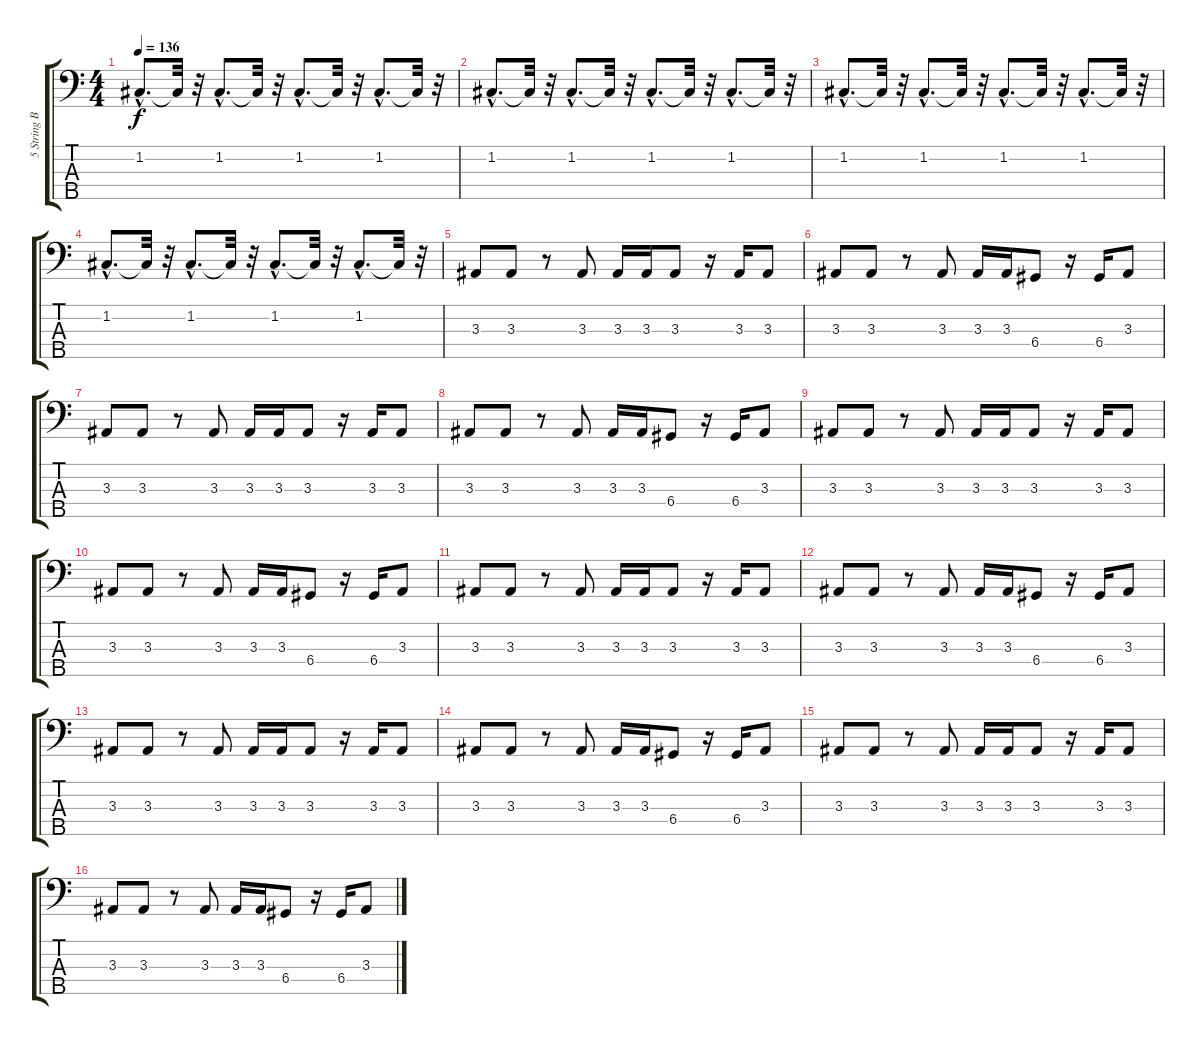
\track ("5 String Bass" "5 String B") {instrument electricbasspick}
\staff {score tabs}
\tuning (F2 C2 G1 D1 A0) {hide}
\ts (4 4)
\tempo 136
\clef f4
\ks c
1.2{hac}.8{d dy f instrument electricbasspick} 1.2{t}.32 r.32 1.2{hac}.8{d} 1.2{t}.32 r.32 1.2{hac}.8{d} 1.2{t}.32 r.32 1.2{hac}.8{d} 1.2{t}.32 r.32 |
1.2{hac}.8{d} 1.2{t}.32 r.32 1.2{hac}.8{d} 1.2{t}.32 r.32 1.2{hac}.8{d} 1.2{t}.32 r.32 1.2{hac}.8{d} 1.2{t}.32 r.32 |
1.2{hac}.8{d} 1.2{t}.32 r.32 1.2{hac}.8{d} 1.2{t}.32 r.32 1.2{hac}.8{d} 1.2{t}.32 r.32 1.2{hac}.8{d} 1.2{t}.32 r.32 |
1.2{hac}.8{d} 1.2{t}.32 r.32 1.2{hac}.8{d} 1.2{t}.32 r.32 1.2{hac}.8{d} 1.2{t}.32 r.32 1.2{hac}.8{d} 1.2{t}.32 r.32 |
3.3.8 3.3.8 r.8 3.3.8 3.3.16 3.3.16 3.3.8 r.16 3.3.16 3.3.8 |
3.3.8 3.3.8 r.8 3.3.8 3.3.16 3.3.16 6.4.8 r.16 6.4.16 3.3.8 |
3.3.8 3.3.8 r.8 3.3.8 3.3.16 3.3.16 3.3.8 r.16 3.3.16 3.3.8 |
3.3.8 3.3.8 r.8 3.3.8 3.3.16 3.3.16 6.4.8 r.16 6.4.16 3.3.8 |
3.3.8 3.3.8 r.8 3.3.8 3.3.16 3.3.16 3.3.8 r.16 3.3.16 3.3.8 |
3.3.8 3.3.8 r.8 3.3.8 3.3.16 3.3.16 6.4.8 r.16 6.4.16 3.3.8 |
3.3.8 3.3.8 r.8 3.3.8 3.3.16 3.3.16 3.3.8 r.16 3.3.16 3.3.8 |
3.3.8 3.3.8 r.8 3.3.8 3.3.16 3.3.16 6.4.8 r.16 6.4.16 3.3.8 |
3.3.8 3.3.8 r.8 3.3.8 3.3.16 3.3.16 3.3.8 r.16 3.3.16 3.3.8 |
3.3.8 3.3.8 r.8 3.3.8 3.3.16 3.3.16 6.4.8 r.16 6.4.16 3.3.8 |
3.3.8 3.3.8 r.8 3.3.8 3.3.16 3.3.16 3.3.8 r.16 3.3.16 3.3.8 |
3.3.8 3.3.8 r.8 3.3.8 3.3.16 3.3.16 6.4.8 r.16 6.4.16 3.3.8
